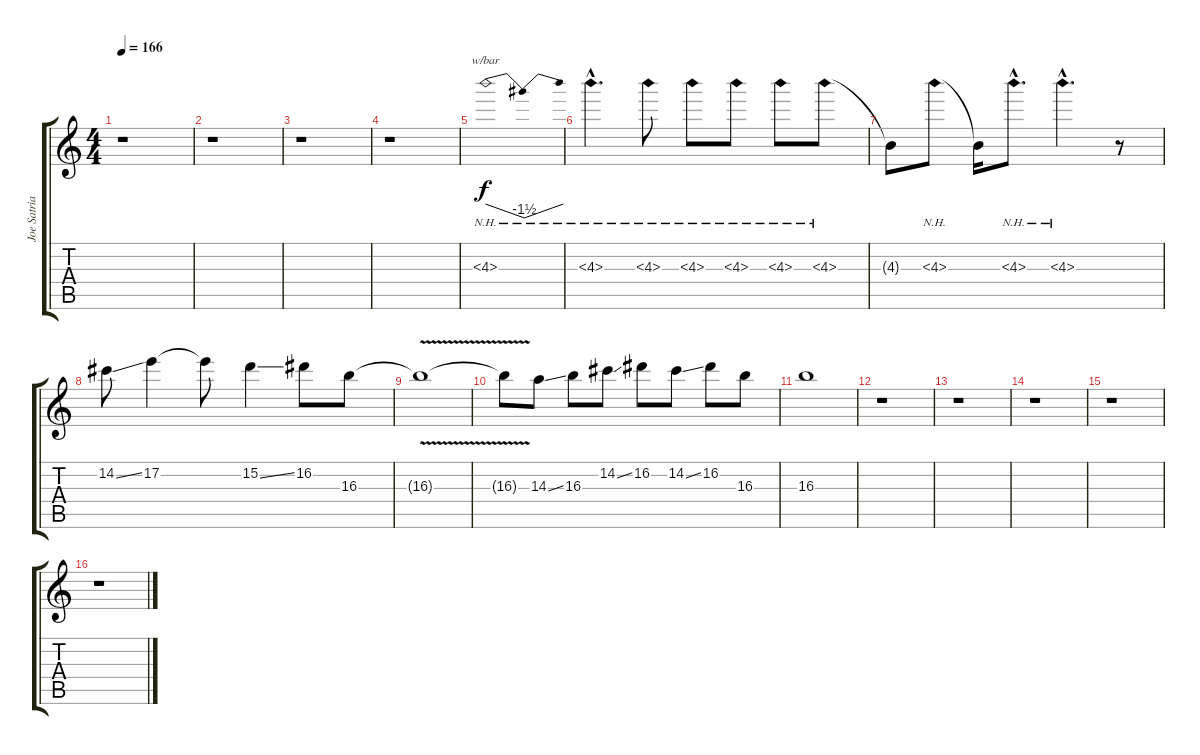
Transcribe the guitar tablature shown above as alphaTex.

\track ("Joe Satriani 2" "Joe Satria") {instrument distortionguitar}
\staff {score tabs}
\tuning (E4 B3 G3 D3 A2 E2) {hide}
\ts (4 4)
\tempo 166
\clef g2
\ks c
r.1{dy f} |
r.1 |
r.1 |
r.1 |
4.3{nh}.1{tbe (dip default 0 0 30 -6 60 0)} |
4.3{nh hac}.4{d} 4.3{nh}.8 4.3{nh}.8 4.3{nh}.8 4.3{nh}.8 4.3{nh}.8 |
4.3{t}.8 4.3{nh}.8 4.3{t}.16 4.3{nh hac}.8{d} 4.3{nh hac}.4{d} r.8 |
14.2{ss}.8 17.2.4 17.2{t}.8 15.2{ss}.4 16.2.8 16.3.8 |
16.3{v t}.1 |
16.3{t}.8 14.3{ss}.8 16.3.8 14.2{ss}.8 16.2.8 14.2{ss}.8 16.2.8 16.3.8 |
16.3.1 |
r.1 |
r.1 |
r.1 |
r.1 |
r.1
